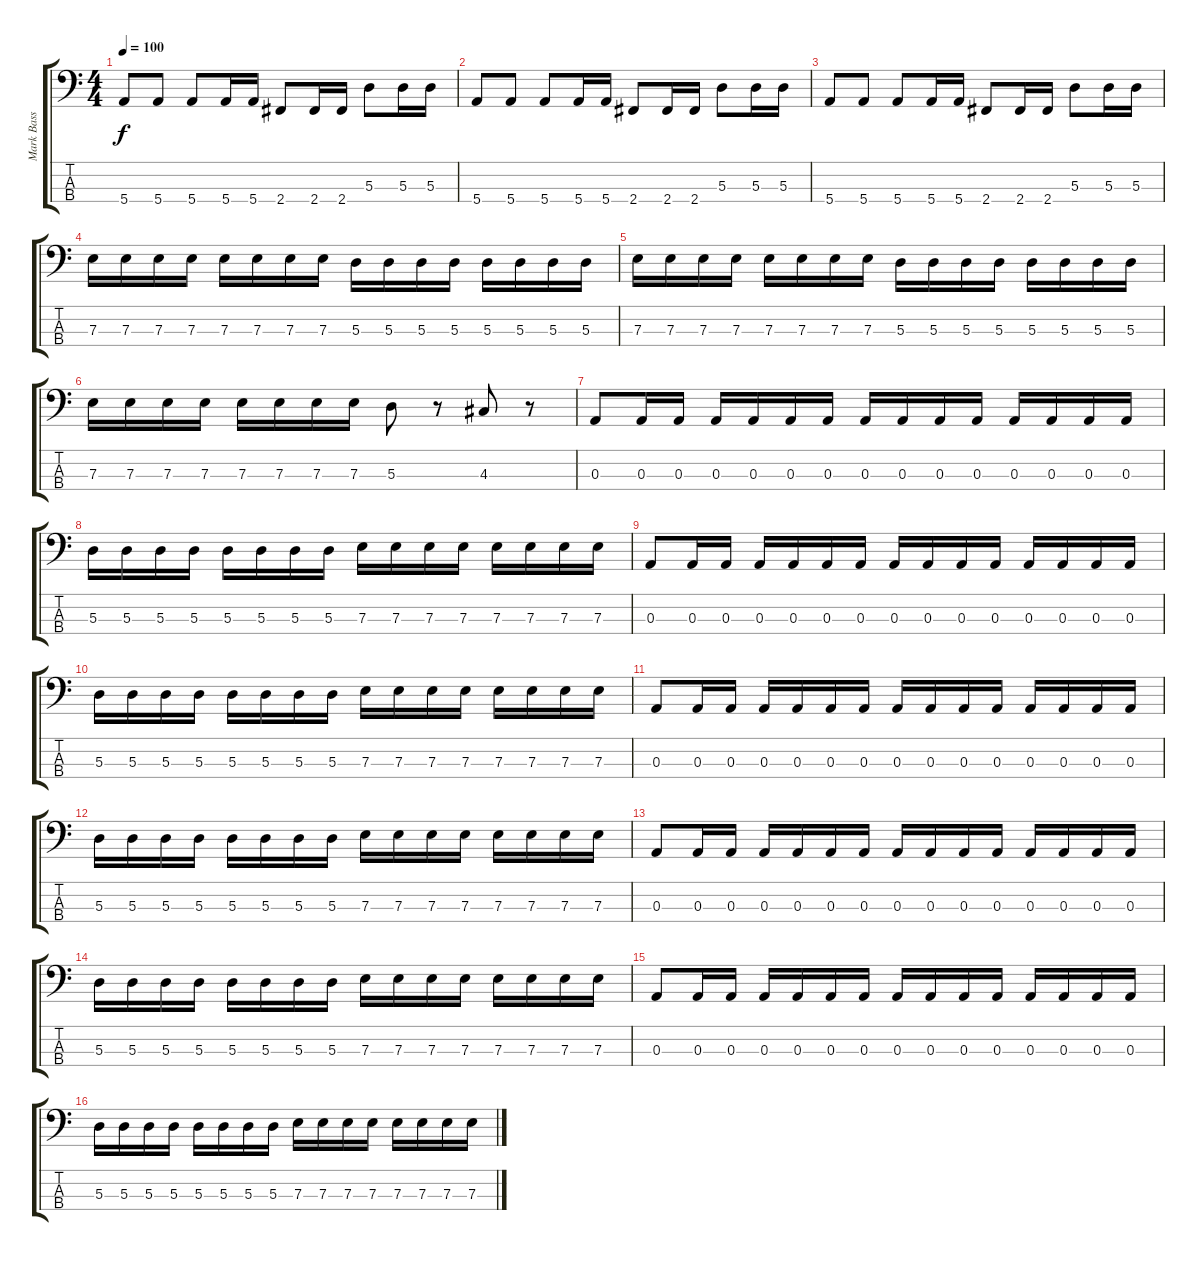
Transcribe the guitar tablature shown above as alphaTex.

\track ("Mark Bass" "Mark Bass") {instrument electricbasspick}
\staff {score tabs}
\tuning (G2 D2 A1 E1) {hide}
\ts (4 4)
\tempo 100
\clef f4
\ks c
5.4.8{dy f} 5.4.8 5.4.8 5.4.16 5.4.16 2.4.8 2.4.16 2.4.16 5.3.8 5.3.16 5.3.16 |
5.4.8 5.4.8 5.4.8 5.4.16 5.4.16 2.4.8 2.4.16 2.4.16 5.3.8 5.3.16 5.3.16 |
5.4.8 5.4.8 5.4.8 5.4.16 5.4.16 2.4.8 2.4.16 2.4.16 5.3.8 5.3.16 5.3.16 |
7.3.16 7.3.16 7.3.16 7.3.16 7.3.16 7.3.16 7.3.16 7.3.16 5.3.16 5.3.16 5.3.16 5.3.16 5.3.16 5.3.16 5.3.16 5.3.16 |
7.3.16 7.3.16 7.3.16 7.3.16 7.3.16 7.3.16 7.3.16 7.3.16 5.3.16 5.3.16 5.3.16 5.3.16 5.3.16 5.3.16 5.3.16 5.3.16 |
7.3.16 7.3.16 7.3.16 7.3.16 7.3.16 7.3.16 7.3.16 7.3.16 5.3.8 r.8 4.3.8 r.8 |
0.3.8 0.3.16 0.3.16 0.3.16 0.3.16 0.3.16 0.3.16 0.3.16 0.3.16 0.3.16 0.3.16 0.3.16 0.3.16 0.3.16 0.3.16 |
5.3.16 5.3.16 5.3.16 5.3.16 5.3.16 5.3.16 5.3.16 5.3.16 7.3.16 7.3.16 7.3.16 7.3.16 7.3.16 7.3.16 7.3.16 7.3.16 |
0.3.8 0.3.16 0.3.16 0.3.16 0.3.16 0.3.16 0.3.16 0.3.16 0.3.16 0.3.16 0.3.16 0.3.16 0.3.16 0.3.16 0.3.16 |
5.3.16 5.3.16 5.3.16 5.3.16 5.3.16 5.3.16 5.3.16 5.3.16 7.3.16 7.3.16 7.3.16 7.3.16 7.3.16 7.3.16 7.3.16 7.3.16 |
0.3.8 0.3.16 0.3.16 0.3.16 0.3.16 0.3.16 0.3.16 0.3.16 0.3.16 0.3.16 0.3.16 0.3.16 0.3.16 0.3.16 0.3.16 |
5.3.16 5.3.16 5.3.16 5.3.16 5.3.16 5.3.16 5.3.16 5.3.16 7.3.16 7.3.16 7.3.16 7.3.16 7.3.16 7.3.16 7.3.16 7.3.16 |
0.3.8 0.3.16 0.3.16 0.3.16 0.3.16 0.3.16 0.3.16 0.3.16 0.3.16 0.3.16 0.3.16 0.3.16 0.3.16 0.3.16 0.3.16 |
5.3.16 5.3.16 5.3.16 5.3.16 5.3.16 5.3.16 5.3.16 5.3.16 7.3.16 7.3.16 7.3.16 7.3.16 7.3.16 7.3.16 7.3.16 7.3.16 |
0.3.8 0.3.16 0.3.16 0.3.16 0.3.16 0.3.16 0.3.16 0.3.16 0.3.16 0.3.16 0.3.16 0.3.16 0.3.16 0.3.16 0.3.16 |
5.3.16 5.3.16 5.3.16 5.3.16 5.3.16 5.3.16 5.3.16 5.3.16 7.3.16 7.3.16 7.3.16 7.3.16 7.3.16 7.3.16 7.3.16 7.3.16
